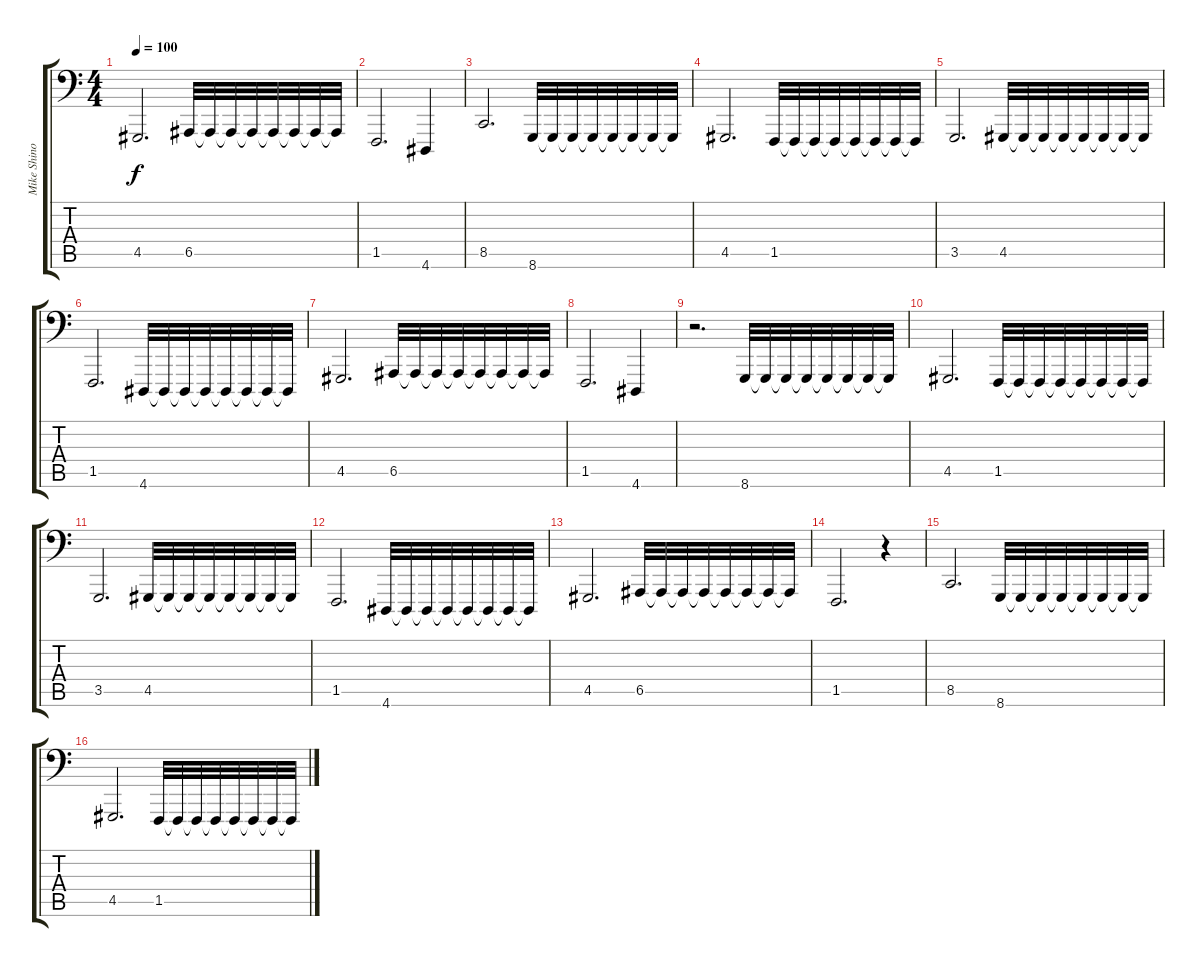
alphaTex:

\track ("Mike Shinoda - Piano (left hand)" "Mike Shino") {instrument acousticgrandpiano}
\staff {score tabs}
\tuning (C3 G2 D2 A1 E1 B0) {hide}
\ts (4 4)
\tempo 100
\clef f4
\ks c
4.5.2{d dy f} 6.5.32{volume 7} 6.5{t}.32{volume 8} 6.5{t}.32{volume 8} 6.5{t}.32{volume 9} 6.5{t}.32{volume 10} 6.5{t}.32{volume 11} 6.5{t}.32{volume 12} 6.5{t}.32{volume 13} |
1.5.2{d} 4.6.4 |
8.5.2{d} 8.6.32{volume 7} 8.6{t}.32{volume 8} 8.6{t}.32{volume 8} 8.6{t}.32{volume 9} 8.6{t}.32{volume 10} 8.6{t}.32{volume 11} 8.6{t}.32{volume 12} 8.6{t}.32{volume 13} |
4.5.2{d} 1.5.32{volume 7} 1.5{t}.32{volume 8} 1.5{t}.32{volume 8} 1.5{t}.32{volume 9} 1.5{t}.32{volume 10} 1.5{t}.32{volume 11} 1.5{t}.32{volume 12} 1.5{t}.32{volume 13} |
3.5.2{d} 4.5.32{volume 7} 4.5{t}.32{volume 8} 4.5{t}.32{volume 8} 4.5{t}.32{volume 9} 4.5{t}.32{volume 10} 4.5{t}.32{volume 11} 4.5{t}.32{volume 12} 4.5{t}.32{volume 13} |
1.5.2{d} 4.6.32{volume 7} 4.6{t}.32{volume 8} 4.6{t}.32{volume 8} 4.6{t}.32{volume 9} 4.6{t}.32{volume 10} 4.6{t}.32{volume 11} 4.6{t}.32{volume 12} 4.6{t}.32{volume 13} |
4.5.2{d} 6.5.32{volume 7} 6.5{t}.32{volume 8} 6.5{t}.32{volume 8} 6.5{t}.32{volume 9} 6.5{t}.32{volume 10} 6.5{t}.32{volume 11} 6.5{t}.32{volume 12} 6.5{t}.32{volume 13} |
1.5.2{d} 4.6.4 |
r.2{d} 8.6.32{volume 7} 8.6{t}.32{volume 8} 8.6{t}.32{volume 8} 8.6{t}.32{volume 9} 8.6{t}.32{volume 10} 8.6{t}.32{volume 11} 8.6{t}.32{volume 12} 8.6{t}.32{volume 13} |
4.5.2{d} 1.5.32{volume 7} 1.5{t}.32{volume 8} 1.5{t}.32{volume 8} 1.5{t}.32{volume 9} 1.5{t}.32{volume 10} 1.5{t}.32{volume 11} 1.5{t}.32{volume 12} 1.5{t}.32{volume 13} |
3.5.2{d} 4.5.32{volume 7} 4.5{t}.32{volume 8} 4.5{t}.32{volume 8} 4.5{t}.32{volume 9} 4.5{t}.32{volume 10} 4.5{t}.32{volume 11} 4.5{t}.32{volume 12} 4.5{t}.32{volume 13} |
1.5.2{d} 4.6.32{volume 7} 4.6{t}.32{volume 8} 4.6{t}.32{volume 8} 4.6{t}.32{volume 9} 4.6{t}.32{volume 10} 4.6{t}.32{volume 11} 4.6{t}.32{volume 12} 4.6{t}.32{volume 13} |
4.5.2{d} 6.5.32{volume 7} 6.5{t}.32{volume 8} 6.5{t}.32{volume 8} 6.5{t}.32{volume 9} 6.5{t}.32{volume 10} 6.5{t}.32{volume 11} 6.5{t}.32{volume 12} 6.5{t}.32{volume 13} |
1.5.2{d} r.4 |
8.5.2{d} 8.6.32{volume 7} 8.6{t}.32{volume 8} 8.6{t}.32{volume 8} 8.6{t}.32{volume 9} 8.6{t}.32{volume 10} 8.6{t}.32{volume 11} 8.6{t}.32{volume 12} 8.6{t}.32{volume 13} |
4.5.2{d} 1.5.32{volume 7} 1.5{t}.32{volume 8} 1.5{t}.32{volume 8} 1.5{t}.32{volume 9} 1.5{t}.32{volume 10} 1.5{t}.32{volume 11} 1.5{t}.32{volume 12} 1.5{t}.32{volume 13}
